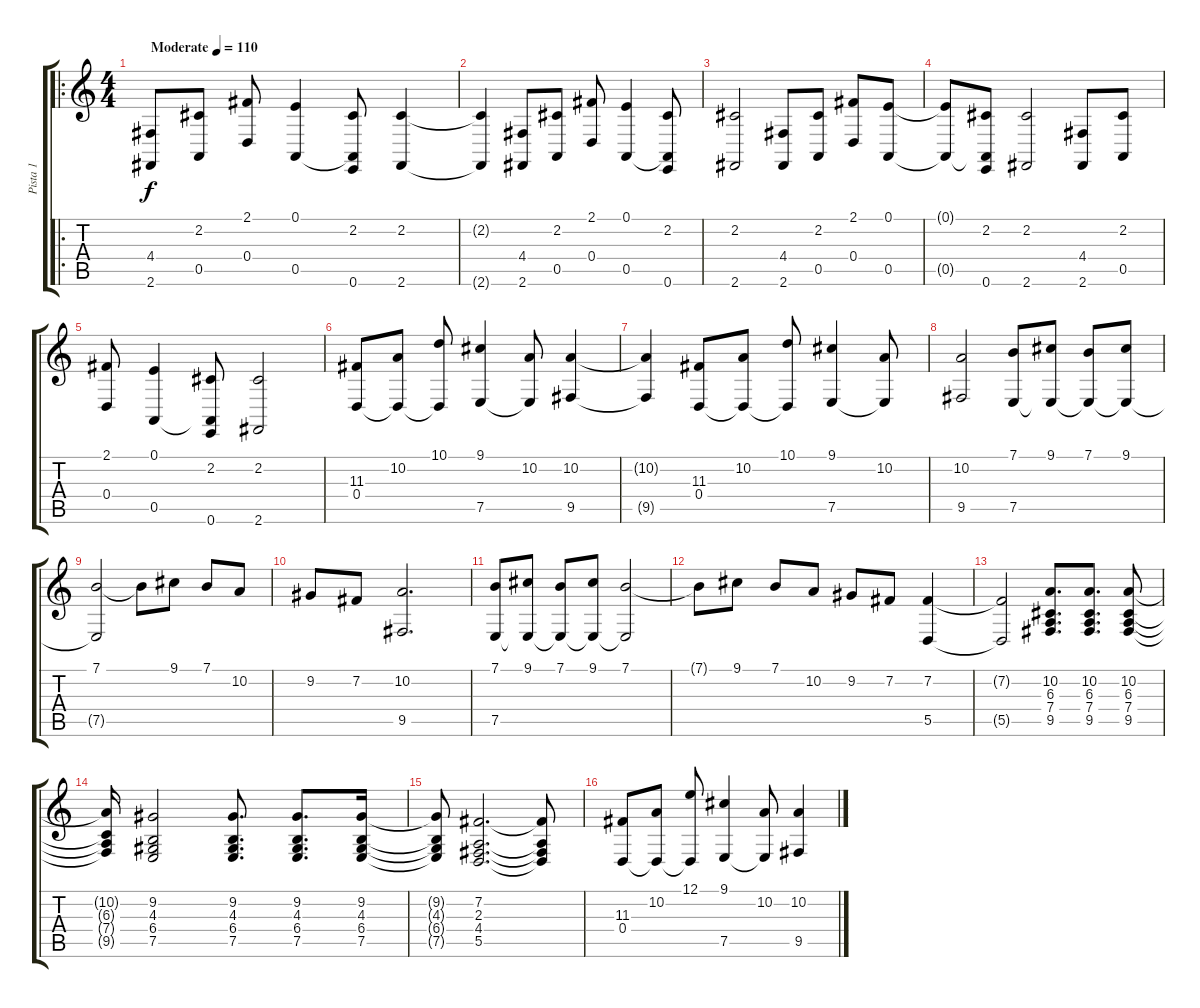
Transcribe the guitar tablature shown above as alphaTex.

\track ("Pista 1" "Pista 1") {instrument acousticgrandpiano}
\staff {score tabs}
\tuning (E4 B3 G3 D3 A2 E2) {hide}
\ro
\ts (4 4)
\tempo (110 "Moderate")
\clef g2
\ks c
(4.4 2.6).8{dy f instrument acousticgrandpiano} (2.2 0.5).8 (2.1 0.4).8 (0.1 0.5).4 (2.2 0.5{t} 0.6).8 (2.2 2.6).4 |
(2.2{t} 2.6{t}).4 (4.4 2.6).8 (2.2 0.5).8 (2.1 0.4).8 (0.1 0.5).4 (2.2 0.5{t} 0.6).8 |
(2.2 2.6).2 (4.4 2.6).8 (2.2 0.5).8 (2.1 0.4).8 (0.1 0.5).8 |
(0.1{t} 0.5{t}).8 (2.2 0.5{t} 0.6).8 (2.2 2.6).2 (4.4 2.6).8 (2.2 0.5).8 |
(2.1 0.4).8 (0.1 0.5).4 (2.2 0.5{t} 0.6).8 (2.2 2.6).2 |
(11.3 0.4).8 (10.2 0.4{t}).8 (10.1 0.4{t}).8 (9.1 7.5).4 (10.2 7.5{t}).8 (10.2 9.5).4 |
(10.2{t} 9.5{t}).4 (11.3 0.4).8 (10.2 0.4{t}).8 (10.1 0.4{t}).8 (9.1 7.5).4 (10.2 7.5{t}).8 |
(10.2 9.5).2 (7.1 7.5).8 (9.1 7.5{t}).8 (7.1 7.5{t}).8 (9.1 7.5{t}).8 |
(7.1 7.5{t}).2 7.1{t}.8 9.1.8 7.1.8 10.2.8 |
9.2.8 7.2.8 (10.2 9.5).2{d} |
(7.1 7.5).8 (9.1 7.5{t}).8 (7.1 7.5{t}).8 (9.1 7.5{t}).8 (7.1 7.5{t}).2 |
7.1{t}.8 9.1.8 7.1.8 10.2.8 9.2.8 7.2.8 (7.2 5.5).4 |
(7.2{t} 5.5{t}).2 (10.2 6.3 7.4 9.5).8{d} (10.2 6.3 7.4 9.5).8{d} (10.2 6.3 7.4 9.5).8 |
(10.2{t} 6.3{t} 7.4{t} 9.5{t}).16 (9.2 4.3 6.4 7.5).2 (9.2 4.3 6.4 7.5).8{d} (9.2 4.3 6.4 7.5).8{d} (9.2 4.3 6.4 7.5).16 |
(9.2{t} 4.3{t} 6.4{t} 7.5{t}).8 (7.2 2.3 4.4 5.5).2{d} (7.2{t} 2.3{t} 4.4{t} 5.5{t}).8 |
(11.3 0.4).8 (10.2 0.4{t}).8 (12.1 0.4{t}).8 (9.1 7.5).4 (10.2 7.5{t}).8 (10.2 9.5).4
